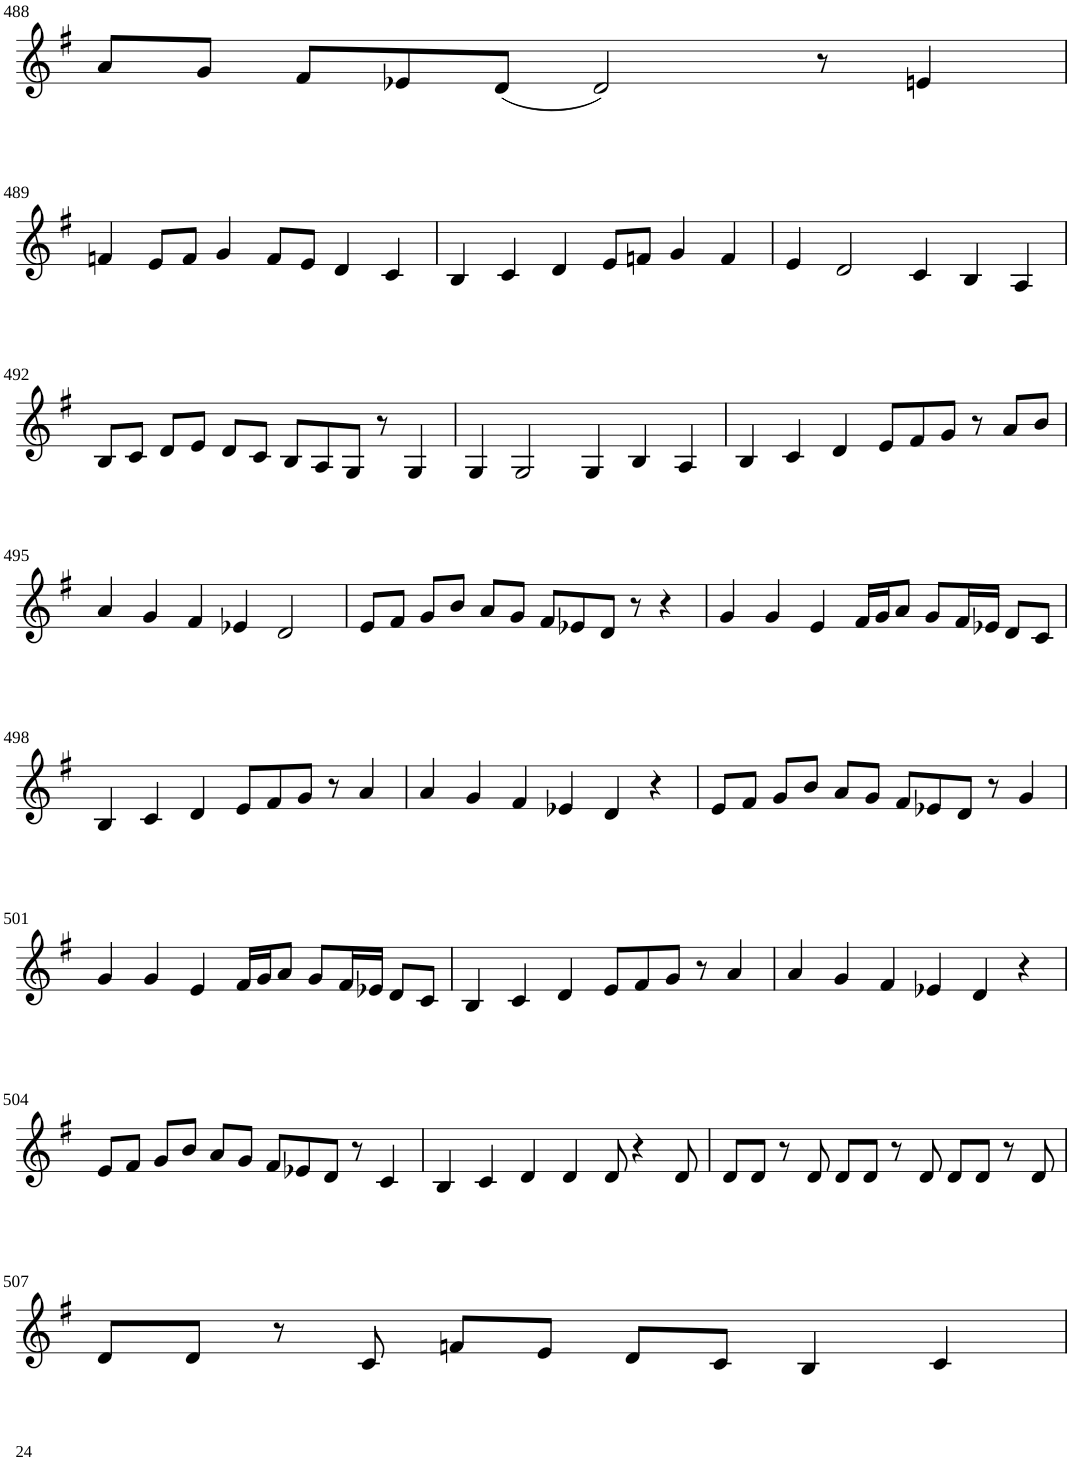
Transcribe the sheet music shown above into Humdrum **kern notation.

**kern
*part1
*staff1
*I"Violin
!!LO:PB:g=z
*clefG2
*k[f#]
*G:
*M6/4
=488
8a/L
8g/J
8f#/L
8e-X/
(8d/J
2d/)
8r
4en/
!!LO:LB:g=z
=489
4fn/
8e/L
8f/J
4g/
8f/L
8e/J
4d/
4c/
=490
4B/
4c/
4d/
8e/L
8fn/J
4g/
4f/
=491
4e/
2d/
4c/
4B/
4A/
!!LO:LB:g=z
=492
8B/L
8c/J
8d/L
8e/J
8d/L
8c/J
8B/L
8A/
8G/J
8r
4G/
=493
4G/
2G/
4G/
4B/
4A/
=494
4B/
4c/
4d/
8e/L
8f#/
8g/J
8r
8a/L
8b/J
!!LO:LB:g=z
=495
4a/
4g/
4f#/
4e-X/
2d/
=496
8e/L
8f#/J
8g/L
8b/J
8a/L
8g/J
8f#/L
8e-X/
8d/J
8r
4r
=497
4g/
4g/
4e/
16f#/LL
16g/J
8a/J
8g/L
16f#/L
16e-X/JJ
8d/L
8c/J
!!LO:LB:g=z
=498
4B/
4c/
4d/
8e/L
8f#/
8g/J
8r
4a/
=499
4a/
4g/
4f#/
4e-X/
4d/
4r
=500
8e/L
8f#/J
8g/L
8b/J
8a/L
8g/J
8f#/L
8e-X/
8d/J
8r
4g/
!!LO:LB:g=z
=501
4g/
4g/
4e/
16f#/LL
16g/J
8a/J
8g/L
16f#/L
16e-X/JJ
8d/L
8c/J
=502
4B/
4c/
4d/
8e/L
8f#/
8g/J
8r
4a/
=503
4a/
4g/
4f#/
4e-X/
4d/
4r
!!LO:LB:g=z
=504
8e/L
8f#/J
8g/L
8b/J
8a/L
8g/J
8f#/L
8e-X/
8d/J
8r
4c/
=505
4B/
4c/
4d/
4d/
8d/
4r
8d/
=506
8d/L
8d/J
8r
8d/
8d/L
8d/J
8r
8d/
8d/L
8d/J
8r
8d/
!!LO:LB:g=z
=507
8d/L
8d/J
8r
8c/
8fn/L
8e/J
8d/L
8c/J
4B/
4c/
=
*-
